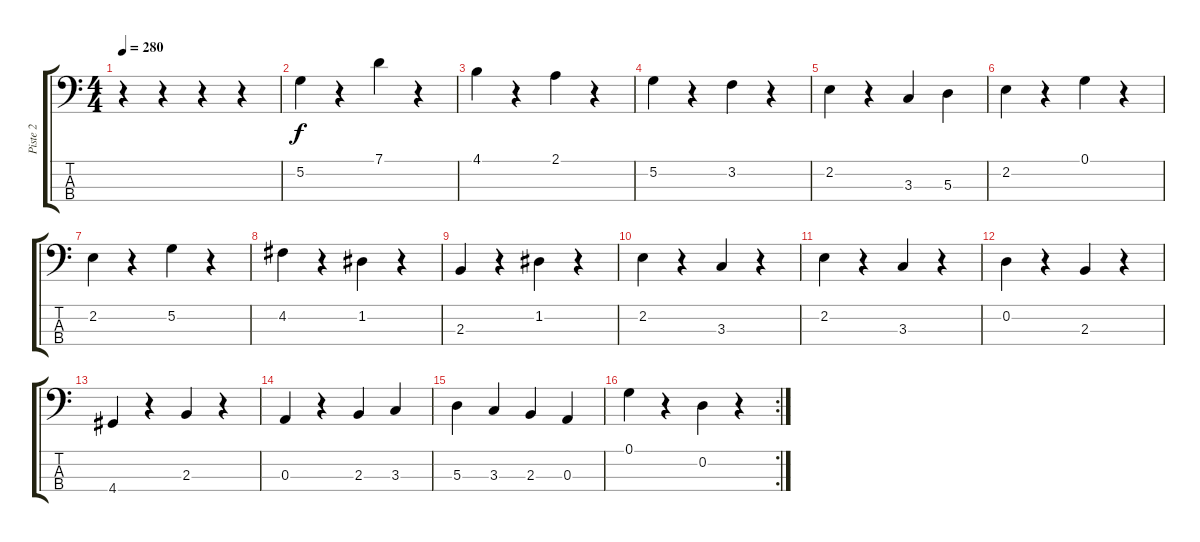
\track ("Piste 2" "Piste 2") {instrument fretlessbass}
\staff {score tabs}
\tuning (G2 D2 A1 E1) {hide}
\ts (4 4)
\tempo 280
\clef f4
\ks c
r.4{dy f} r.4 r.4 r.4 |
5.2.4 r.4 7.1.4 r.4 |
4.1.4 r.4 2.1.4 r.4 |
5.2.4 r.4 3.2.4 r.4 |
2.2.4 r.4 3.3.4 5.3.4 |
2.2.4 r.4 0.1.4 r.4 |
2.2.4 r.4 5.2.4 r.4 |
4.2.4 r.4 1.2.4 r.4 |
2.3.4 r.4 1.2.4 r.4 |
2.2.4 r.4 3.3.4 r.4 |
2.2.4 r.4 3.3.4 r.4 |
0.2.4 r.4 2.3.4 r.4 |
4.4.4 r.4 2.3.4 r.4 |
0.3.4 r.4 2.3.4 3.3.4 |
5.3.4 3.3.4 2.3.4 0.3.4 |
\rc 2
0.1.4 r.4 0.2.4 r.4
